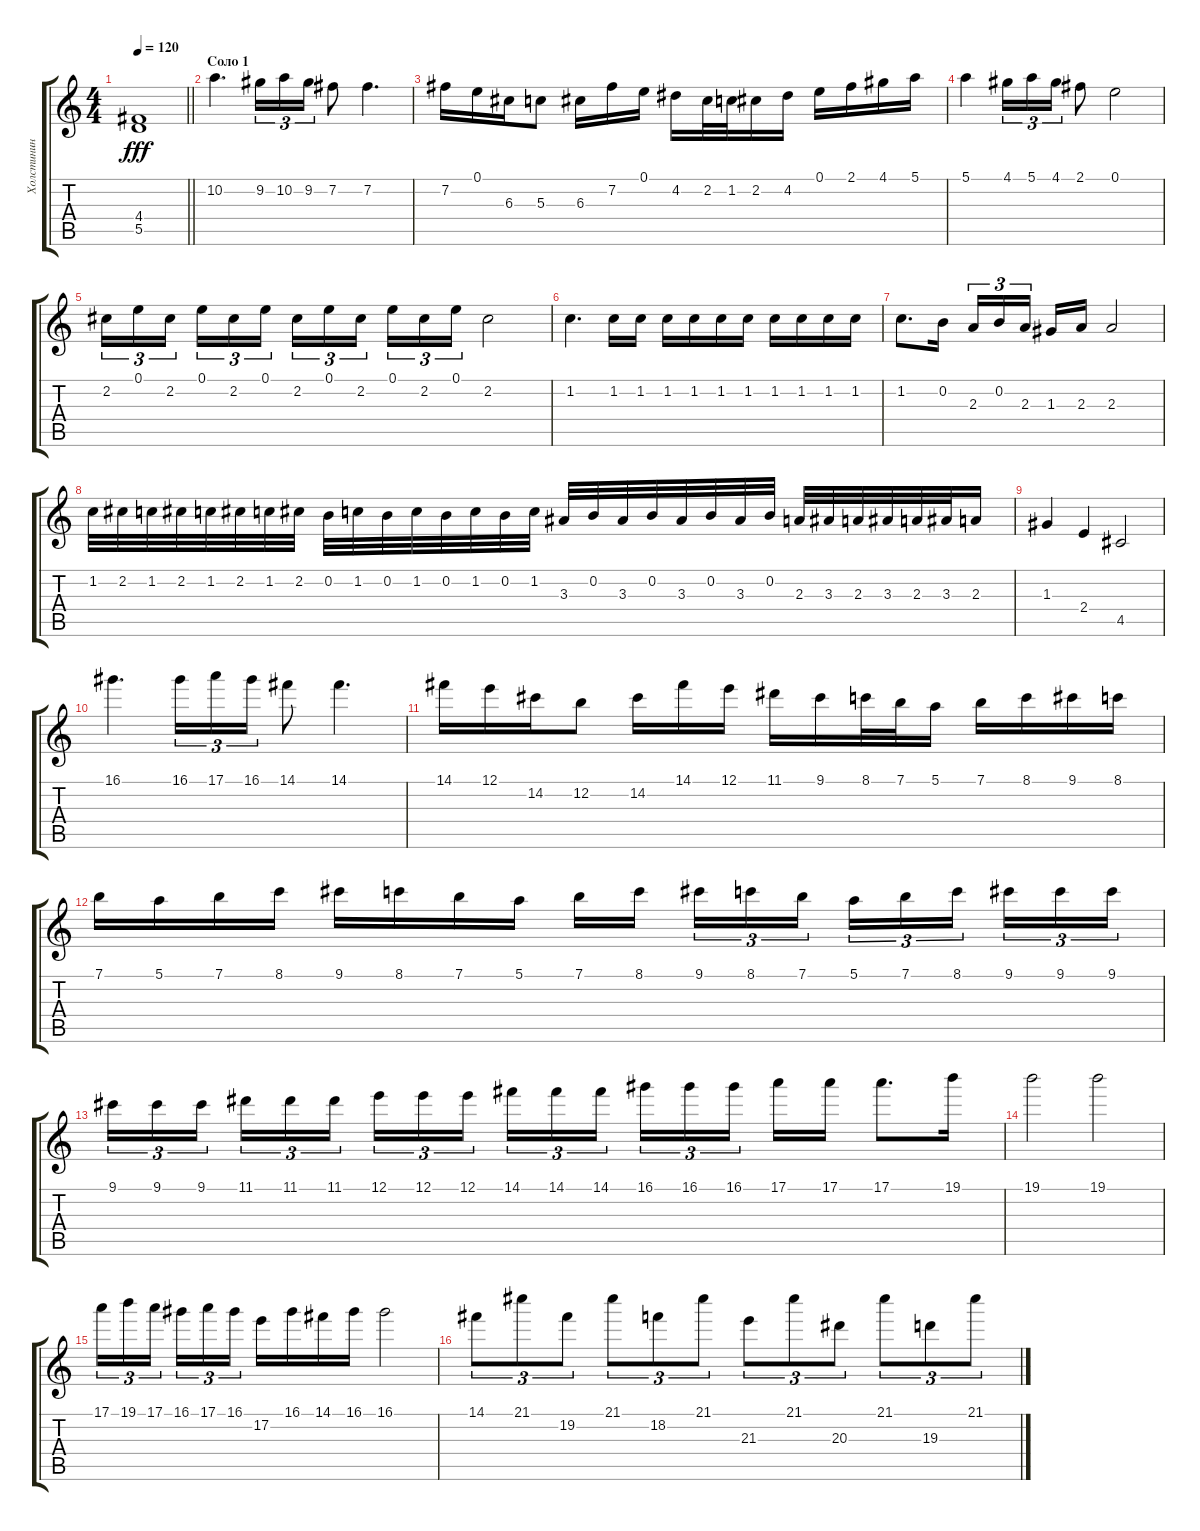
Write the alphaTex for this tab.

\track ("Холстинин" "Холстинин") {instrument distortionguitar}
\staff {score tabs}
\tuning (E4 B3 G3 D3 A2 E2) {hide}
\ts (4 4)
\tempo 120
\clef g2
\barLineRight lightlight
\ks c
(4.4 5.5).1{dy fff} |
\section ("" "Соло 1")
10.2.4{d} 9.2.16{tu (3 2)} 10.2.16{tu (3 2)} 9.2.16{tu (3 2)} 7.2.8 7.2.4{d} |
7.2.16 0.1.16 6.3.16 5.3.8 6.3.16 7.2.16 0.1.16 4.2.16 2.2.32 1.2.32 2.2.16 4.2.16 0.1.16 2.1.16 4.1.16 5.1.16 |
5.1.4 4.1.16{tu (3 2)} 5.1.16{tu (3 2)} 4.1.16{tu (3 2)} 2.1.8 0.1.2 |
2.2.16{tu (3 2)} 0.1.16{tu (3 2)} 2.2.16{tu (3 2) beam splitsecondary} 0.1.16{tu (3 2)} 2.2.16{tu (3 2)} 0.1.16{tu (3 2)} 2.2.16{tu (3 2)} 0.1.16{tu (3 2)} 2.2.16{tu (3 2) beam splitsecondary} 0.1.16{tu (3 2)} 2.2.16{tu (3 2)} 0.1.16{tu (3 2)} 2.2.2 |
1.2.4{d} 1.2.16 1.2.16 1.2.16 1.2.16 1.2.16 1.2.16 1.2.16 1.2.16 1.2.16 1.2.16 |
1.2.8{d} 0.2.16 2.3.16{tu (3 2)} 0.2.16{tu (3 2)} 2.3.16{tu (3 2) beam splitsecondary} 1.3.16 2.3.16 2.3.2 |
1.2.32 2.2.32 1.2.32 2.2.32 1.2.32 2.2.32 1.2.32 2.2.32 0.2.32 1.2.32 0.2.32 1.2.32 0.2.32 1.2.32 0.2.32 1.2.32 3.3.32 0.2.32 3.3.32 0.2.32 3.3.32 0.2.32 3.3.32 0.2.32 2.3.32 3.3.32 2.3.32 3.3.32 2.3.32 3.3.32 2.3.16 |
1.3.4 2.4.4 4.5.2 |
16.1.4{d} 16.1.16{tu (3 2)} 17.1.16{tu (3 2)} 16.1.16{tu (3 2)} 14.1.8 14.1.4{d} |
14.1.16 12.1.16 14.2.16 12.2.8 14.2.16 14.1.16 12.1.16 11.1.16 9.1.16 8.1.32 7.1.32 5.1.16 7.1.16 8.1.16 9.1.16 8.1.16 |
7.1.16 5.1.16 7.1.16 8.1.16 9.1.16 8.1.16 7.1.16 5.1.16 7.1.16 8.1.16{beam splitsecondary} 9.1.16{tu (3 2)} 8.1.16{tu (3 2)} 7.1.16{tu (3 2)} 5.1.16{tu (3 2)} 7.1.16{tu (3 2)} 8.1.16{tu (3 2) beam splitsecondary} 9.1.16{tu (3 2)} 9.1.16{tu (3 2)} 9.1.16{tu (3 2)} |
9.1.16{tu (3 2)} 9.1.16{tu (3 2)} 9.1.16{tu (3 2) beam splitsecondary} 11.1.16{tu (3 2)} 11.1.16{tu (3 2)} 11.1.16{tu (3 2)} 12.1.16{tu (3 2)} 12.1.16{tu (3 2)} 12.1.16{tu (3 2) beam splitsecondary} 14.1.16{tu (3 2)} 14.1.16{tu (3 2)} 14.1.16{tu (3 2)} 16.1.16{tu (3 2)} 16.1.16{tu (3 2)} 16.1.16{tu (3 2) beam splitsecondary} 17.1.16 17.1.16 17.1.8{d} 19.1.16 |
19.1.2 19.1.2 |
17.1.16{tu (3 2)} 19.1.16{tu (3 2)} 17.1.16{tu (3 2) beam splitsecondary} 16.1.16{tu (3 2)} 17.1.16{tu (3 2)} 16.1.16{tu (3 2)} 17.2.16 16.1.16 14.1.16 16.1.16 16.1.2 |
14.1.8{tu (3 2)} 21.1.8{tu (3 2)} 19.2.8{tu (3 2)} 21.1.8{tu (3 2)} 18.2.8{tu (3 2)} 21.1.8{tu (3 2)} 21.3.8{tu (3 2)} 21.1.8{tu (3 2)} 20.3.8{tu (3 2)} 21.1.8{tu (3 2)} 19.3.8{tu (3 2)} 21.1.8{tu (3 2)}
